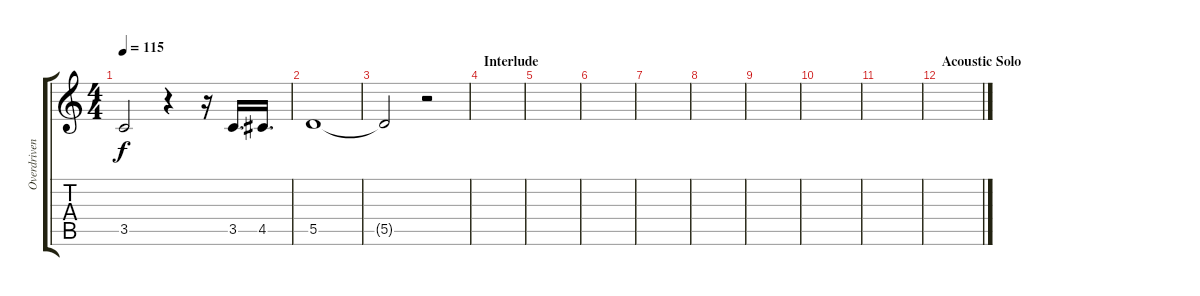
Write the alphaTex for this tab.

\track ("Overdriven" "Overdriven") {instrument overdrivenguitar}
\staff {score tabs}
\tuning (E4 B3 G3 D3 A2 E2) {hide}
\ts (4 4)
\tempo 115
\clef g2
\ks c
3.5{t}.2{dy f} r.4 r.16 3.5.16{d} 4.5.16{d} |
5.5.1 |
5.5{t}.2 r.2 |
\section ("" "Interlude")
|
|
|
|
|
|
|
|
\section ("" "Acoustic Solo")
